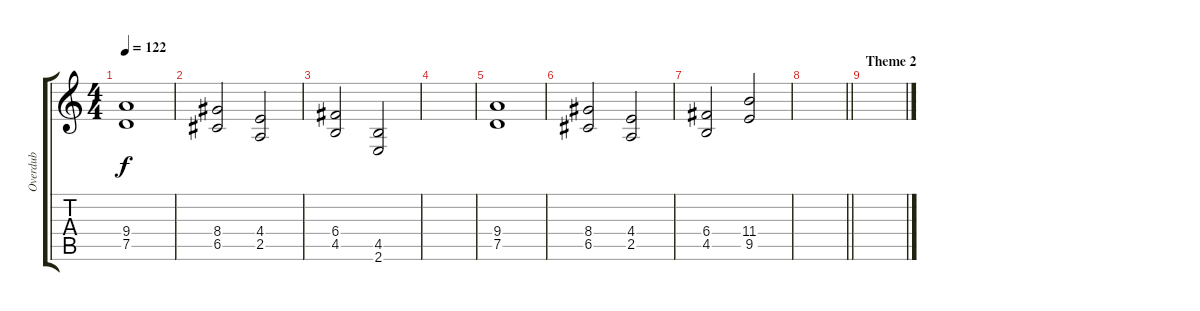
\track ("Overdub" "Overdub") {instrument distortionguitar}
\staff {score tabs}
\tuning (D4 A3 F3 C3 G2 D2) {hide}
\ts (4 4)
\tempo 122
\clef g2
\ks c
(9.4 7.5).1{dy f} |
(8.4 6.5).2 (4.4 2.5).2 |
(6.4 4.5).2 (4.5 2.6).2 |
|
(9.4 7.5).1 |
(8.4 6.5).2 (4.4 2.5).2 |
(6.4 4.5).2 (11.4 9.5).2 |
\barLineRight lightlight
|
\section ("" "Theme 2")
